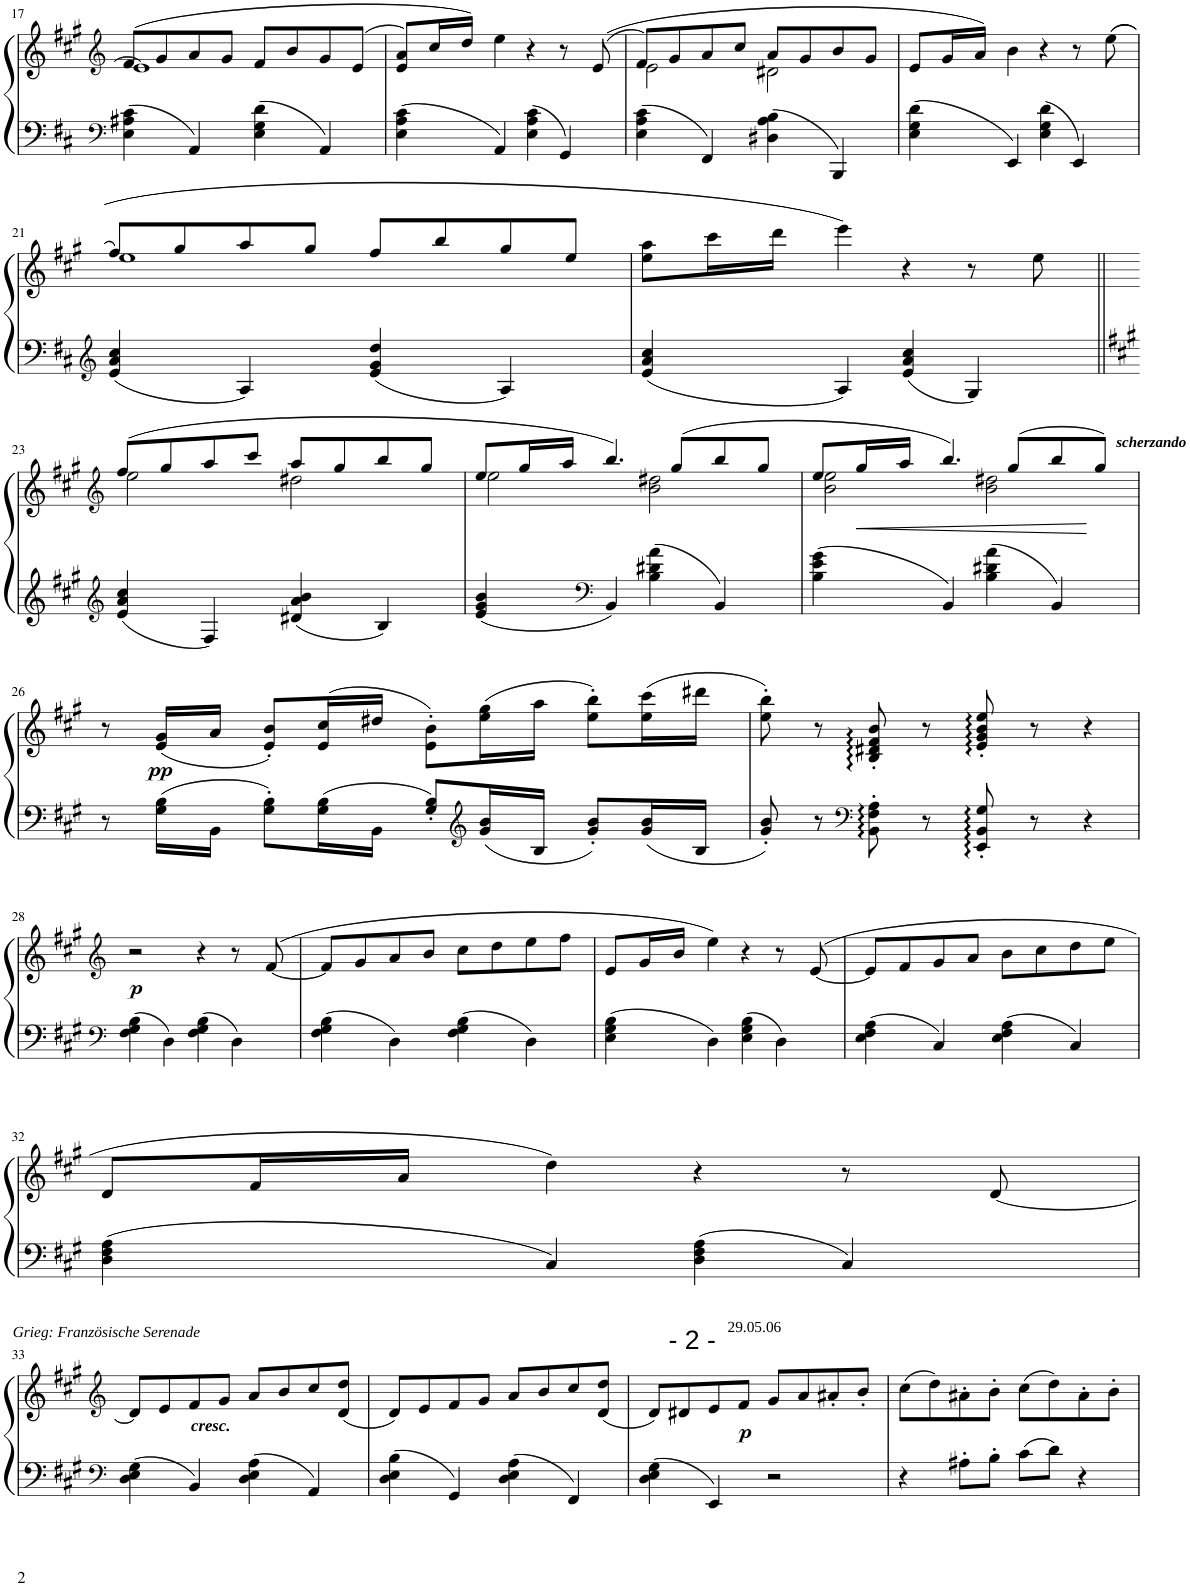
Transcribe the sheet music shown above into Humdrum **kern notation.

**kern	**kern	**dynam
*part1	*part1	*part1
*staff2	*staff1	*staff1/2
*I"unbenannt	*	*
!!LO:PB:g=z
*clefF4	*clefG2	*
*k[f#c#]	*k[f#c#g#]	*
*M4/4	*M4/4	*
=17	=17	=17
*	*^	*
4E\ 4A#X\ 4c#\	(8f#/L	1e]	.
.	8g#/	.	.
4AA/	8a/	.	.
.	8g#/J	.	.
4E\ 4G\ 4d\	8f#/L	.	.
.	8b/	.	.
4AA/	8g#/	.	.
.	(8e/J	.	.
*	*v	*v	*
=18	=18	=18
4E\ 4A\ 4c#\	8e/ 8a/L)	.
.	16cc#/L	.
.	16dd/JJ)	.
4AA/	4ee\	.
4E\ 4A\ 4c#\	4r	.
4GG/	8r	.
.	((8e/	.
=19	=19	=19
*	*^	*
4E\ 4A\ 4c#\	8f#/L)	2e\	.
.	8g#/	.	.
4FF#/	8a/	.	.
.	8cc#/J	.	.
4D#X\ 4A\ 4B\	8a/L	2d#X\	.
.	8g#/	.	.
4BBB/	8b/	.	.
.	8g#/J	.	.
*	*v	*v	*
=20	=20	=20
4E\ 4G\ 4d\	8e/L	.
.	16g#/L	.
.	16a/JJ)	.
4EE/	4b\	.
4E\ 4G\ 4d\	4r	.
4EE/	8r	.
.	((8ee\	.
!!LO:LB:g=z
=21	=21	=21
*clefG2	*	*
*	*^	*
4e/ 4a/ 4cc#/	8ff#/L)	1ee	.
.	8gg#/	.	.
4A/	8aa/	.	.
.	8gg#/J	.	.
4e/ 4g/ 4dd/	8ff#/L	.	.
.	8bb/	.	.
4A/	8gg#/	.	.
.	8ee/J	.	.
*	*v	*v	*
=22	=22	=22
4e/ 4a/ 4cc#/	8ee\ 8aa\L	.
.	16ccc#\L	.
.	16ddd\JJ	.
4A/	4eee\)	.
4e/ 4a/ 4cc#/	4r	.
4G/	8r	.
.	8ee\	.
!!LO:LB:g=z
=23||	=23||	=23||
*clefG2	*clefG2	*
*k[f#c#g#]	*	*
*	*^	*
4e/ 4a/ 4cc#/	(8ff#/L	2ee\	.
.	8gg#/	.	.
4F#/	8aa/	.	.
.	8ccc#/J	.	.
4d#X/ 4a/ 4b/	8aa/L	2dd#X\	.
.	8gg#/	.	.
4B/	8bb/	.	.
.	8gg#/J	.	.
=24	=24	=24	=24
4e/ 4g#/ 4b/	8ee/L	2ee\	.
.	16gg#/L	.	.
.	16aa/JJ	.	.
*clefF4	*	*	*
4BB/	4.bb/)	.	.
4B\ 4d#X\ 4a\	.	2b\ 2dd#X\	.
.	(8gg#/L	.	.
4BB/	8bb/	.	.
.	8gg#/J	.	.
=25	=25	=25	=25
4B\ 4e\ 4g#\	8ee/L	2b\ 2ee\	.
!	!	!	!LO:HP:b
.	16gg#/L	.	<
.	16aa/JJ	.	.
4BB/	4.bb/)	.	.
4B\ 4d#X\ 4a\	.	2b\ 2dd#X\	.
.	(8gg#/L	.	.
4BB/	8bb/	.	.
!	!LO:TX:a:Bi:t=scherzando	!	!
.	8gg#/J)	.	[
*	*v	*v	*
!!LO:LB:g=z
=26	=26	=26
8r	8r	.
!	!	!LO:DY:b
16G#\ 16B\LL	(16e/ 16g#/LL	pp
16BB\JJ	16a/JJ	.
8G#\' 8B\'L	8e/' 8b/'L)	.
16G#\ 16B\L	(16e/ 16cc#/L	.
16BB\JJ	16dd#X/JJ	.
8G#/' 8B/'L	8e\' 8b\'L)	.
*clefG2	*	*
16g#/ 16b/L	(16ee\ 16gg#\L	.
16B/JJ	16aa\JJ	.
8g#/' 8b/'L	8ee\' 8bb\'L)	.
16g#/ 16b/L	(16ee\ 16ccc#\L	.
16B/JJ	16ddd#X\JJ	.
=27	=27	=27
8g#/' 8b/'	8ee\' 8bb\')	.
8r	8r	.
*clefF4	*	*
8BB\' 8F#\' 8A\'	8B/' 8d#X/' 8f#/' 8b/'	.
8r	8r	.
8EE/' 8BB/' 8G#/'	8e/' 8g#/' 8b/' 8ee/'	.
8r	8r	.
4r	4r	.
!!LO:LB:g=z
=28	=28	=28
*clefF4	*clefG2	*
!	!	!LO:DY:b
4F#\ 4G#\ 4B\	2r	p
4D\	.	.
4F#\ 4G#\ 4B\	4r	.
4D\	8r	.
.	([8f#/	.
=29	=29	=29
4F#\ 4G#\ 4B\	8f#/L]	.
.	8g#/	.
4D\	8a/	.
.	8b/J	.
4F#\ 4G#\ 4B\	8cc#\L	.
.	8dd\	.
4D\	8ee\	.
.	8ff#\J	.
=30	=30	=30
4E\ 4G#\ 4B\	8e/L	.
.	16g#/L	.
.	16b/JJ	.
4D\	4ee\)	.
4E\ 4G#\ 4B\	4r	.
4D\	8r	.
.	([8e/	.
=31	=31	=31
4E\ 4F#\ 4A\	8e/L]	.
.	8f#/	.
4C#/	8g#/	.
.	8a/J	.
4E\ 4F#\ 4A\	8b\L	.
.	8cc#\	.
4C#/	8dd\	.
.	8ee\J	.
!!LO:LB:g=z
=32	=32	=32
4D\ 4F#\ 4A\	8d/L	.
.	16f#/L	.
.	16a/JJ	.
4C#/	4dd\)	.
!LO:TX:b:t=29.05.06	!	!
4D\ 4F#\ 4A\	4r	.
4C#/	8r	.
.	[8d/	.
!!LO:LB:g=z
=33	=33	=33
*clefF4	*clefG2	*
!	!LO:TX:a:i:t=Grieg&colon; Französische Serenade	!
4D\ 4E\ 4G#\	8d/L]	.
.	8e/	.
!LO:TX:a:Bi:t=cresc.	!	!
4BB/	8f#/	.
.	8g#/J	.
4D\ 4E\ 4A\	8a/L	.
.	8b/	.
4AA/	8cc#/	.
.	(8d/ 8dd/J	.
=34	=34	=34
4D\ 4E\ 4B\	8d/L)	.
.	8e/	.
4GG#/	8f#/	.
.	8g#/J	.
4D\ 4E\ 4A\	8a/L	.
.	8b/	.
4FF#/	8cc#/	.
.	(8d/ 8dd/J	.
=35	=35	=35
4D\ 4E\ 4G#\	8d/L)	.
!	!LO:TX:a:t=- 2 -	!
.	8d#X/	.
4EE/	8e/	.
!	!	!LO:DY:b
.	8f#/J	p
2r	8g#/L	.
.	8a/	.
.	8a#X'/	.
.	8b'/J	.
=36	=36	=36
4r	(8cc#\L	.
.	8dd\)	.
8A#X'\L	8a#X'\	.
8B'\J	8b'\J	.
8c#\L	(8cc#\L	.
8d\J	8dd\)	.
4r	8a#'\	.
.	8b'\J	.
=	=	=
*-	*-	*-
